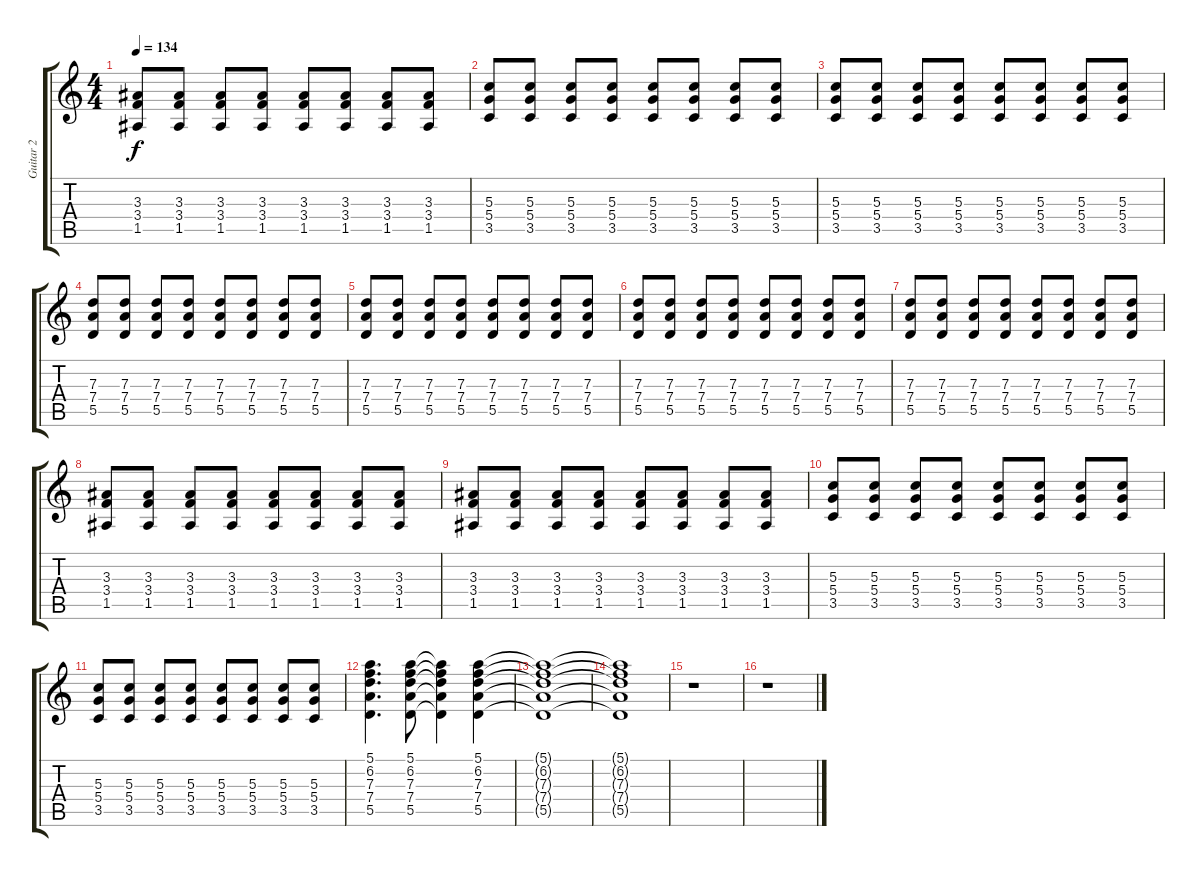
\track ("Guitar 2" "Guitar 2") {instrument overdrivenguitar}
\staff {score tabs}
\tuning (E4 B3 G3 D3 A2 E2) {hide}
\ts (4 4)
\tempo 134
\clef g2
\ks c
(3.3 3.4 1.5).8{dy f} (3.3 3.4 1.5).8 (3.3 3.4 1.5).8 (3.3 3.4 1.5).8 (3.3 3.4 1.5).8 (3.3 3.4 1.5).8 (3.3 3.4 1.5).8 (3.3 3.4 1.5).8 |
(5.3 5.4 3.5).8 (5.3 5.4 3.5).8 (5.3 5.4 3.5).8 (5.3 5.4 3.5).8 (5.3 5.4 3.5).8 (5.3 5.4 3.5).8 (5.3 5.4 3.5).8 (5.3 5.4 3.5).8 |
(5.3 5.4 3.5).8 (5.3 5.4 3.5).8 (5.3 5.4 3.5).8 (5.3 5.4 3.5).8 (5.3 5.4 3.5).8 (5.3 5.4 3.5).8 (5.3 5.4 3.5).8 (5.3 5.4 3.5).8 |
(7.3 7.4 5.5).8 (7.3 7.4 5.5).8 (7.3 7.4 5.5).8 (7.3 7.4 5.5).8 (7.3 7.4 5.5).8 (7.3 7.4 5.5).8 (7.3 7.4 5.5).8 (7.3 7.4 5.5).8 |
(7.3 7.4 5.5).8 (7.3 7.4 5.5).8 (7.3 7.4 5.5).8 (7.3 7.4 5.5).8 (7.3 7.4 5.5).8 (7.3 7.4 5.5).8 (7.3 7.4 5.5).8 (7.3 7.4 5.5).8 |
(7.3 7.4 5.5).8 (7.3 7.4 5.5).8 (7.3 7.4 5.5).8 (7.3 7.4 5.5).8 (7.3 7.4 5.5).8 (7.3 7.4 5.5).8 (7.3 7.4 5.5).8 (7.3 7.4 5.5).8 |
(7.3 7.4 5.5).8 (7.3 7.4 5.5).8 (7.3 7.4 5.5).8 (7.3 7.4 5.5).8 (7.3 7.4 5.5).8 (7.3 7.4 5.5).8 (7.3 7.4 5.5).8 (7.3 7.4 5.5).8 |
(3.3 3.4 1.5).8 (3.3 3.4 1.5).8 (3.3 3.4 1.5).8 (3.3 3.4 1.5).8 (3.3 3.4 1.5).8 (3.3 3.4 1.5).8 (3.3 3.4 1.5).8 (3.3 3.4 1.5).8 |
(3.3 3.4 1.5).8 (3.3 3.4 1.5).8 (3.3 3.4 1.5).8 (3.3 3.4 1.5).8 (3.3 3.4 1.5).8 (3.3 3.4 1.5).8 (3.3 3.4 1.5).8 (3.3 3.4 1.5).8 |
(5.3 5.4 3.5).8 (5.3 5.4 3.5).8 (5.3 5.4 3.5).8 (5.3 5.4 3.5).8 (5.3 5.4 3.5).8 (5.3 5.4 3.5).8 (5.3 5.4 3.5).8 (5.3 5.4 3.5).8 |
(5.3 5.4 3.5).8 (5.3 5.4 3.5).8 (5.3 5.4 3.5).8 (5.3 5.4 3.5).8 (5.3 5.4 3.5).8 (5.3 5.4 3.5).8 (5.3 5.4 3.5).8 (5.3 5.4 3.5).8 |
(5.1 6.2 7.3 7.4 5.5).4{d} (5.1 6.2 7.3 7.4 5.5).8 (5.1{t} 6.2{t} 7.3{t} 7.4{t} 5.5{t}).4 (5.1 6.2 7.3 7.4 5.5).4 |
(5.1{t} 6.2{t} 7.3{t} 7.4{t} 5.5{t}).1 |
(5.1{t} 6.2{t} 7.3{t} 7.4{t} 5.5{t}).1 |
r.1 |
r.1
